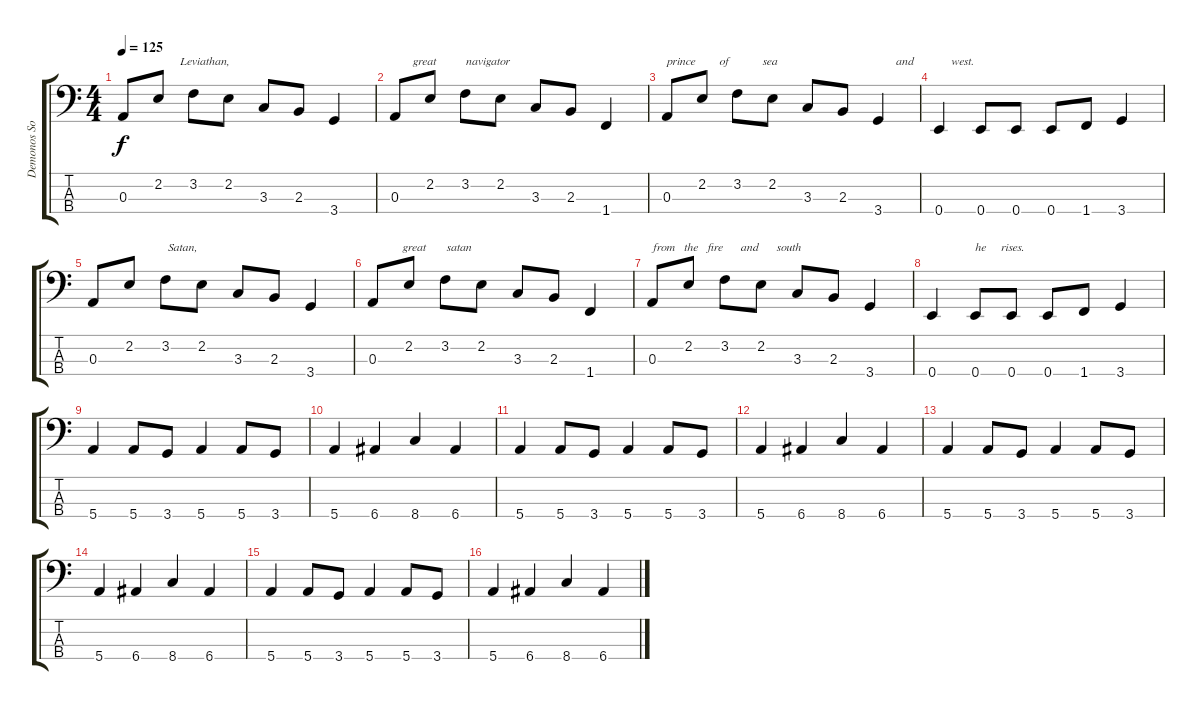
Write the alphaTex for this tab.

\track ("Demonos Sova" "Demonos So") {instrument electricbassfinger}
\staff {score tabs}
\tuning (G2 D2 A1 E1) {hide}
\ts (4 4)
\tempo 125
\clef f4
\ks c
0.3.8{txt "                   Leviathan," dy f} 2.2.8 3.2.8 2.2.8 3.3.8 2.3.8 3.4.4 |
0.3.8{txt "      great          navigator        "} 2.2.8 3.2.8 2.2.8 3.3.8 2.3.8 1.4.4 |
0.3.8{txt "prince        of           sea"} 2.2.8 3.2.8 2.2.8 3.3.8 2.3.8 3.4.4{txt "      and"} |
0.4.4{txt "    west."} 0.4.8 0.4.8 0.4.8 1.4.8 3.4.4 |
0.3.8{txt "                         Satan,"} 2.2.8 3.2.8 2.2.8 3.3.8 2.3.8 3.4.4 |
0.3.8{txt "          great       satan"} 2.2.8 3.2.8 2.2.8 3.3.8 2.3.8 1.4.4 |
0.3.8{txt "from   the   fire      and      south"} 2.2.8 3.2.8 2.2.8 3.3.8 2.3.8 3.4.4 |
0.4.4 0.4.8{txt "he     rises."} 0.4.8 0.4.8 1.4.8 3.4.4 |
5.4.4 5.4.8 3.4.8 5.4.4 5.4.8 3.4.8 |
5.4.4 6.4.4 8.4.4 6.4.4 |
5.4.4 5.4.8 3.4.8 5.4.4 5.4.8 3.4.8 |
5.4.4 6.4.4 8.4.4 6.4.4 |
5.4.4 5.4.8 3.4.8 5.4.4 5.4.8 3.4.8 |
5.4.4 6.4.4 8.4.4 6.4.4 |
5.4.4 5.4.8 3.4.8 5.4.4 5.4.8 3.4.8 |
5.4.4 6.4.4 8.4.4 6.4.4
